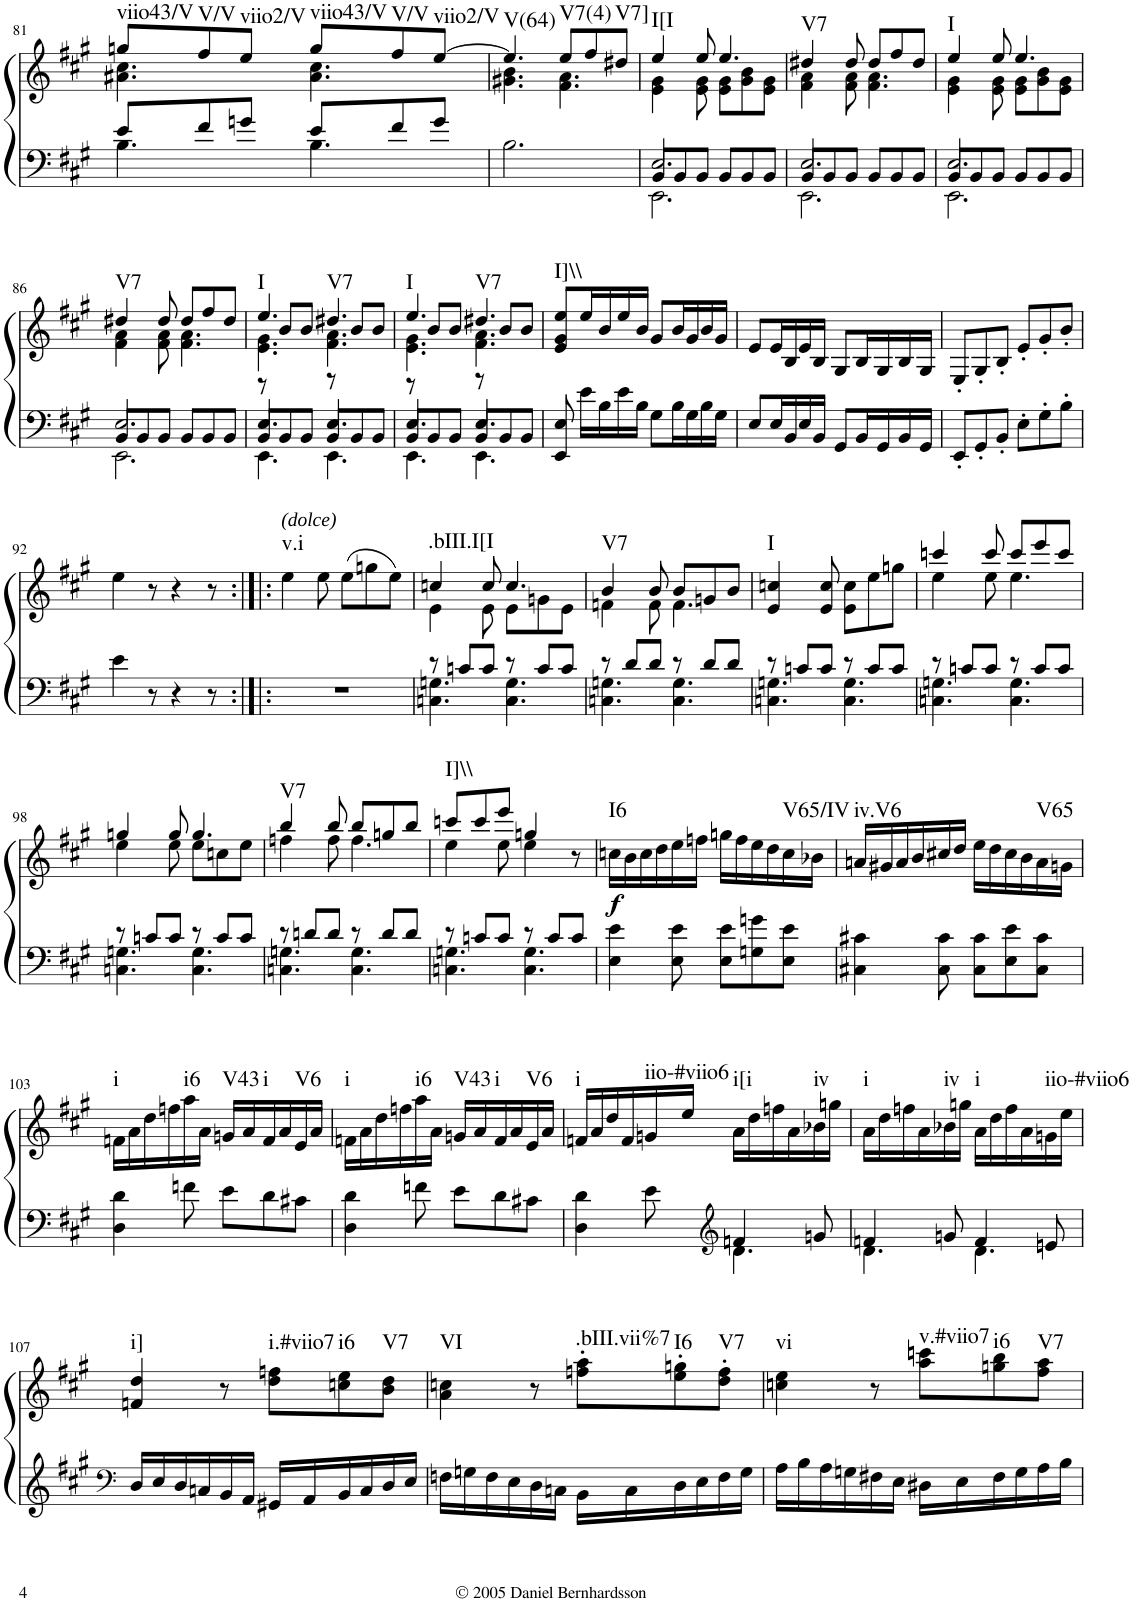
**kern	**kern	**dynam	**harte
*part1	*part1	*part1	*part1
*staff2	*staff1	*staff1/2	*
*I"Piano	*	*	*
*I'Pno.	*	*	*
!!LO:PB:g=z
*clefF4	*clefG2	*	*
*k[f#c#g#]	*k[f#c#g#]	*	*
*A:	*A:	*	*
*M6/8	*M6/8	*	*
=81	=81	=81	=81
*^	*^	*	*
!	!	!	!	!	!LO:H:kt=viio43/V
8e/L	4.B\	8ggn/L	4.a#X\ 4.cc#\	.	N
!	!	!	!	!	!LO:H:kt=V/V
8f#/	.	8ff#/	.	.	N
!	!	!	!	!	!LO:H:kt=viio2/V
8gn/J	.	8ee/J	.	.	N
!	!	!	!	!	!LO:H:kt=viio43/V
8e/L	4.B\	8gg/L	4.a#\ 4.cc#\	.	N
!	!	!	!	!	!LO:H:kt=V/V
8f#/	.	8ff#/	.	.	N
!	!	!	!	!	!LO:H:kt=viio2/V
8g/J	.	[8ee/J	.	.	N
*v	*v	*	*	*	*
=82	=82	=82	=82	=82
!	!	!	!	!LO:H:kt=V(64)
2.B\	4.ee/]	4.g#X\ 4.b\	.	N
!	!	!	!	!LO:H:kt=V7(4)
.	8ee/L	4.f#\ 4.a\	.	N
.	8ff#/	.	.	.
!	!	!	!	!LO:H:kt=V7]
.	8dd#X/J	.	.	N
=83	=83	=83	=83	=83
*^	*	*	*	*
*	*^	*	*	*	*
!	!	!	!	!	!	!LO:H:kt=I[I
2.E/	2.EE\	8BB/L	4ee/	4e\ 4g#\	.	N
.	.	8BB/	.	.	.	.
.	.	8BB/J	8ee/	8e\ 8g#\	.	.
.	.	8BB/L	4.ee/	8e\ 8g#\L	.	.
.	.	8BB/	.	8g#\ 8b\	.	.
.	.	8BB/J	.	8e\ 8g#\J	.	.
=84	=84	=84	=84	=84	=84	=84
!	!	!	!	!	!	!LO:H:kt=V7
2.E/	2.EE\	8BB/L	4dd#X/	4f#\ 4a\	.	N
.	.	8BB/	.	.	.	.
.	.	8BB/J	8dd#/	8f#\ 8a\	.	.
.	.	8BB/L	8dd#/L	4.f#\ 4.a\	.	.
.	.	8BB/	8ff#/	.	.	.
.	.	8BB/J	8dd#/J	.	.	.
=85	=85	=85	=85	=85	=85	=85
!	!	!	!	!	!	!LO:H:kt=I
2.E/	2.EE\	8BB/L	4ee/	4e\ 4g#\	.	N
.	.	8BB/	.	.	.	.
.	.	8BB/J	8ee/	8e\ 8g#\	.	.
.	.	8BB/L	4.ee/	8e\ 8g#\L	.	.
.	.	8BB/	.	8g#\ 8b\	.	.
.	.	8BB/J	.	8e\ 8g#\J	.	.
!!LO:LB:g=z	!!
=86	=86	=86	=86	=86	=86	=86
!	!	!	!	!	!	!LO:H:kt=V7
2.E/	2.EE\	8BB/L	4dd#X/	4f#\ 4a\	.	N
.	.	8BB/	.	.	.	.
.	.	8BB/J	8dd#/	8f#\ 8a\	.	.
.	.	8BB/L	8dd#/L	4.f#\ 4.a\	.	.
.	.	8BB/	8ff#/	.	.	.
.	.	8BB/J	8dd#/J	.	.	.
=87	=87	=87	=87	=87	=87	=87
*	*	*	*	*^	*	*
!	!	!	!	!	!	!	!LO:H:kt=I
4.E/	4.EE\	8BB/L	4.ee/	4.e\ 4.g#\	8r	.	N
.	.	8BB/	.	.	8b/L	.	.
.	.	8BB/J	.	.	8b/J	.	.
!	!	!	!	!	!	!	!LO:H:kt=V7
4.E/	4.EE\	8BB/L	4.dd#X/	4.f#\ 4.a\	8r	.	N
.	.	8BB/	.	.	8b/L	.	.
.	.	8BB/J	.	.	8b/J	.	.
=88	=88	=88	=88	=88	=88	=88	=88
!	!	!	!	!	!	!	!LO:H:kt=I
4.E/	4.EE\	8BB/L	4.ee/	4.e\ 4.g#\	8r	.	N
.	.	8BB/	.	.	8b/L	.	.
.	.	8BB/J	.	.	8b/J	.	.
!	!	!	!	!	!	!	!LO:H:kt=V7
4.E/	4.EE\	8BB/L	4.dd#X/	4.f#\ 4.a\	8r	.	N
.	.	8BB/	.	.	8b/L	.	.
.	.	8BB/J	.	.	8b/J	.	.
=89	=89	=89	=89	=89	=89	=89	=89
!	!	!	!	!	!	!	!LO:H:kt=I]\\
*v	*v	*v	*	*	*	*	*
*	*v	*v	*v	*	*
8EE/ 8E/	8e/ 8g#/ 8ee/L	.	N
16e\LL	16ee/L	.	.
16B\	16b/	.	.
16e\	16ee/	.	.
16B\JJ	16b/JJ	.	.
8G#\L	8g#/L	.	.
16B\L	16b/L	.	.
16G#\	16g#/	.	.
16B\	16b/	.	.
16G#\JJ	16g#/JJ	.	.
=90	=90	=90	=90
8E/L	8e/L	.	.
16E/L	16e/L	.	.
16BB/	16B/	.	.
16E/	16e/	.	.
16BB/JJ	16B/JJ	.	.
8GG#/L	8G#/L	.	.
16BB/L	16B/L	.	.
16GG#/	16G#/	.	.
16BB/	16B/	.	.
16GG#/JJ	16G#/JJ	.	.
=91	=91	=91	=91
8EE'/L	8E'/L	.	.
8GG#'/	8G#'/	.	.
8BB'/J	8B'/J	.	.
8E'\L	8e'/L	.	.
8G#'\	8g#'/	.	.
8B'\J	8b'/J	.	.
!!LO:LB:g=z
=92	=92	=92	=92
4e\	4ee\	.	.
8r	8r	.	.
4r	4r	.	.
8r	8r	.	.
=93:|!|:	=93:|!|:	=93:|!|:	=93:|!|:
!	!LO:TX:a:i:t=(dolce)	!	!LO:H:kt=v.i
2.r	4ee\	.	N
.	8ee\	.	.
.	(8ee\L	.	.
.	8ggn\	.	.
.	8ee\J)	.	.
=94	=94	=94	=94
*^	*^	*	*
!	!	!	!	!	!LO:H:kt=.bIII.I[I
8r	4.Cn\ 4.Gn\	4ccn/	4e\	.	N
8cn/L	.	.	.	.	.
8c/J	.	8cc/	8e\	.	.
8r	4.C\ 4.G\	4.cc/	8e\L	.	.
8c/L	.	.	8gn\	.	.
8c/J	.	.	8e\J	.	.
=95	=95	=95	=95	=95	=95
!	!	!	!	!	!LO:H:kt=V7
8r	4.Cn\ 4.Gn\	4b/	4fn\	.	N
8d/L	.	.	.	.	.
8d/J	.	8b/	8f\	.	.
8r	4.C\ 4.G\	8b/L	4.f\	.	.
8d/L	.	8gn/	.	.	.
8d/J	.	8b/J	.	.	.
*	*	*v	*v	*	*
=96	=96	=96	=96	=96
!	!	!	!	!LO:H:kt=I
8r	4.Cn\ 4.Gn\	4e/ 4ccn/	.	N
8cn/L	.	.	.	.
8c/J	.	8e/ 8cc/	.	.
8r	4.C\ 4.G\	8e\ 8cc\L	.	.
8c/L	.	8ee\	.	.
8c/J	.	8ggn\J	.	.
=97	=97	=97	=97	=97
*	*	*^	*	*
8r	4.Cn\ 4.Gn\	4cccn/	4ee\	.	.
8cn/L	.	.	.	.	.
8c/J	.	8ccc/	8ee\	.	.
8r	4.C\ 4.G\	8ccc/L	4.ee\	.	.
8c/L	.	8eee/	.	.	.
8c/J	.	8ccc/J	.	.	.
!!LO:LB:g=z	!!
=98	=98	=98	=98	=98	=98
8r	4.Cn\ 4.Gn\	4ggn/	4ee\	.	.
8cn/L	.	.	.	.	.
8c/J	.	8gg/	8ee\	.	.
8r	4.C\ 4.G\	4.gg/	8ee\L	.	.
8c/L	.	.	8ccn\	.	.
8c/J	.	.	8ee\J	.	.
=99	=99	=99	=99	=99	=99
!	!	!	!	!	!LO:H:kt=V7
8r	4.Cn\ 4.Gn\	4bb/	4ffn\	.	N
8dn/L	.	.	.	.	.
8d/J	.	8bb/	8ff\	.	.
8r	4.C\ 4.G\	8bb/L	4.ff\	.	.
8d/L	.	8ggn/	.	.	.
8d/J	.	8bb/J	.	.	.
=100	=100	=100	=100	=100	=100
!	!	!	!	!	!LO:H:kt=I]\\
8r	4.Cn\ 4.Gn\	8cccn/L	4ee\	.	N
8cn/L	.	8ccc/	.	.	.
8c/J	.	8eee/J	8ee\	.	.
8r	4.C\ 4.G\	4ggn/	4ee\	.	.
8c/L	.	.	.	.	.
8c/J	.	8r	8ryy	.	.
*v	*v	*	*	*	*
=101	=101	=101	=101	=101
!	!	!	!LO:DY:b	!LO:H:kt=I6
*	*v	*v	*	*
4E\ 4e\	16ccn\LL	f	N
.	16b\	.	.
.	16cc\	.	.
.	16dd\	.	.
8E\ 8e\	16ee\	.	.
.	16ffn\JJ	.	.
8E\ 8e\L	16ggn\LL	.	.
.	16ff\	.	.
8Gn\ 8gn\	16ee\	.	.
.	16dd\	.	.
!	!	!	!LO:H:kt=V65/IV
8E\ 8e\J	16cc\	.	N
.	16b-X\JJ	.	.
=102	=102	=102	=102
!	!	!	!LO:H:kt=iv.V6
4C#X\ 4c#X\	16an/LL	.	N
.	16g#X/	.	.
.	16a/	.	.
.	16b/	.	.
8C#\ 8c#\	16cc#X/	.	.
.	16dd/JJ	.	.
8C#\ 8c#\L	16ee\LL	.	.
.	16dd\	.	.
8E\ 8e\	16cc#\	.	.
.	16b\	.	.
!	!	!	!LO:H:kt=V65
8C#\ 8c#\J	16a\	.	N
.	16gn\JJ	.	.
!!LO:LB:g=z
=103	=103	=103	=103
!	!	!	!LO:H:kt=i
4D\ 4d\	16fn\LL	.	N
.	16a\	.	.
.	16dd\	.	.
.	16ffn\	.	.
!	!	!	!LO:H:kt=i6
8fn\	16aa\	.	N
.	16a\JJ	.	.
!	!	!	!LO:H:kt=V43
8e\L	16gn/LL	.	N
.	16a/	.	.
!	!	!	!LO:H:kt=i
8d\	16f/	.	N
.	16a/	.	.
!	!	!	!LO:H:kt=V6
8c#X\J	16e/	.	N
.	16a/JJ	.	.
=104	=104	=104	=104
!	!	!	!LO:H:kt=i
4D\ 4d\	16fn\LL	.	N
.	16a\	.	.
.	16dd\	.	.
.	16ffn\	.	.
!	!	!	!LO:H:kt=i6
8fn\	16aa\	.	N
.	16a\JJ	.	.
!	!	!	!LO:H:kt=V43
8e\L	16gn/LL	.	N
.	16a/	.	.
!	!	!	!LO:H:kt=i
8d\	16f/	.	N
.	16a/	.	.
!	!	!	!LO:H:kt=V6
8c#X\J	16e/	.	N
.	16a/JJ	.	.
=105	=105	=105	=105
*^	*	*	*
!	!	!	!	!LO:H:kt=i
4D\ 4d\	4.ryy	16fn/LL	.	N
.	.	16a/	.	.
.	.	16dd/	.	.
.	.	16f/	.	.
!	!	!	!	!LO:H:kt=iio-#viio6
8e\	.	16gn/	.	N
.	.	16ee/JJ	.	.
*clefG2	*	*	*	*
!	!	!	!	!LO:H:kt=i[i
4fn/	4.d\	16a\LL	.	N
.	.	16dd\	.	.
.	.	16ffn\	.	.
.	.	16a\	.	.
!	!	!	!	!LO:H:kt=iv
8gn/	.	16b-X\	.	N
.	.	16ggn\JJ	.	.
=106	=106	=106	=106	=106
!	!	!	!	!LO:H:kt=i
4fn/	4.d\	16a\LL	.	N
.	.	16dd\	.	.
.	.	16ffn\	.	.
.	.	16a\	.	.
!	!	!	!	!LO:H:kt=iv
8gn/	.	16b-X\	.	N
.	.	16ggn\JJ	.	.
!	!	!	!	!LO:H:kt=i
4f/	4.d\	16a\LL	.	N
.	.	16dd\	.	.
.	.	16ff\	.	.
.	.	16a\	.	.
!	!	!	!	!LO:H:kt=iio-#viio6
8en/	.	16gn\	.	N
.	.	16ee\JJ	.	.
*v	*v	*	*	*
!!LO:LB:g=z
=107	=107	=107	=107
*clefF4	*	*	*
!	!	!	!LO:H:kt=i]
16D/LL	4fn/ 4dd/	.	N
16E/	.	.	.
16D/	.	.	.
16Cn/	.	.	.
16BB/	8r	.	.
16AA/JJ	.	.	.
!	!	!	!LO:H:kt=i.#viio7
16GG#X/LL	8dd\ 8ffn\L	.	N
16AA/	.	.	.
!	!	!	!LO:H:kt=i6
16BB/	8ccn\ 8ee\	.	N
16C/	.	.	.
!	!	!	!LO:H:kt=V7
16D/	8b\ 8dd\J	.	N
16E/JJ	.	.	.
=108	=108	=108	=108
!	!	!	!LO:H:kt=VI
16Fn\LL	4a\ 4ccn\	.	N
16Gn\	.	.	.
16F\	.	.	.
16E\	.	.	.
16D\	8r	.	.
16Cn\JJ	.	.	.
!	!	!	!LO:H:kt=.bIII.vii%7
16BB\LL	8ffn\' 8aa\'L	.	N
16C\	.	.	.
!	!	!	!LO:H:kt=I6
16D\	8ee\' 8ggn\'	.	N
16E\	.	.	.
!	!	!	!LO:H:kt=V7
16F\	8dd\' 8ff\'J	.	N
16G\JJ	.	.	.
=109	=109	=109	=109
!	!	!	!LO:H:kt=vi
16A\LL	4ccn\ 4ee\	.	N
16B\	.	.	.
16A\	.	.	.
16Gn\	.	.	.
16F#X\	8r	.	.
16E\JJ	.	.	.
!	!	!	!LO:H:kt=v.#viio7
16D#X\LL	8aa\ 8cccn\L	.	N
16E\	.	.	.
!	!	!	!LO:H:kt=i6
16F#\	8ggn\ 8bb\	.	N
16G\	.	.	.
!	!	!	!LO:H:kt=V7
16A\	8ff#\ 8aa\J	.	N
16B\JJ	.	.	.
=	=	=	=
*-	*-	*-	*-
